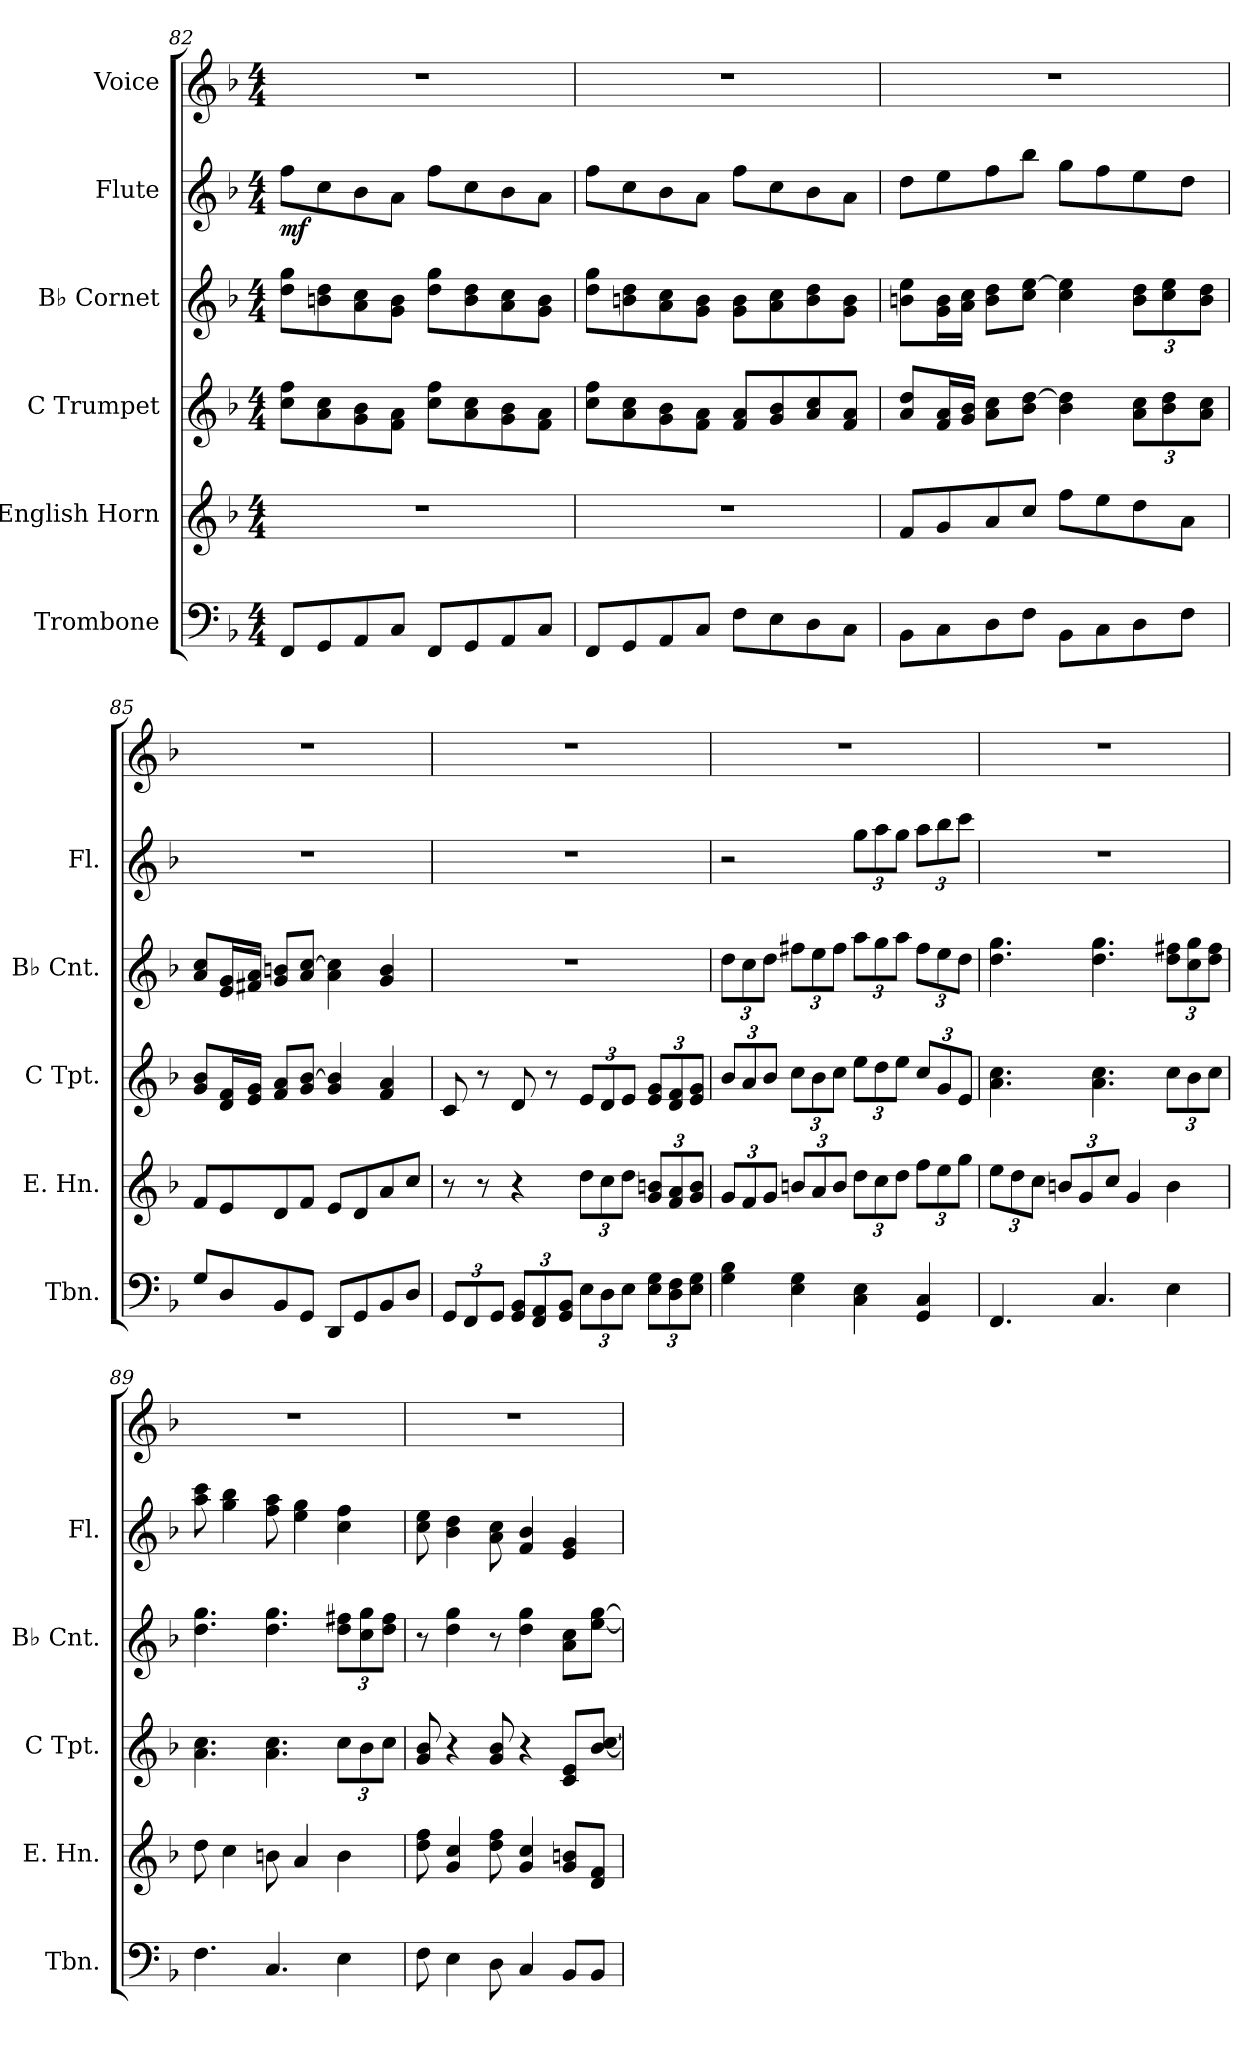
**kern	**kern	**kern	**kern	**kern	**dynam	**kern
*part6	*part5	*part4	*part3	*part2	*part2	*part1
*staff6	*staff5	*staff4	*staff3	*staff2	*staff2	*staff1
*I"Trombone	*I"English Horn	*I"C Trumpet	*I"B♭ Cornet	*I"Flute	*	*I"Voice
*I'Tbn.	*I'E. Hn.	*I'C Tpt.	*I'B♭ Cnt.	*I'Fl.	*	*
*clefF4	*clefG2	*clefG2	*clefG2	*clefG2	*	*clefG2
*	*ITrd4c7	*	*ITrd1c2	*	*	*
*k[b-]	*k[b-e-]	*k[b-]	*k[b-e-a-]	*k[b-]	*	*k[b-]
*M4/4	*M4/4	*M4/4	*M4/4	*M4/4	*	*M4/4
=82	=82	=82	=82	=82	=82	=82
!	!	!	!	!	!LO:DY:b	!
8FF/L	1r	8cc\ 8ff\L	8cc\ 8ff\L	8ff\L	mf	1r
8GG/	.	8a\ 8cc\	8an\ 8cc\	8cc\	.	.
8AA/	.	8g\ 8b-\	8g\ 8b-\	8b-\	.	.
8C/J	.	8f\ 8a\J	8f\ 8a\J	8a\J	.	.
8FF/L	.	8cc\ 8ff\L	8cc\ 8ff\L	8ff\L	.	.
8GG/	.	8a\ 8cc\	8a\ 8cc\	8cc\	.	.
8AA/	.	8g\ 8b-\	8g\ 8b-\	8b-\	.	.
8C/J	.	8f\ 8a\J	8f\ 8a\J	8a\J	.	.
=83	=83	=83	=83	=83	=83	=83
8FF/L	1r	8cc\ 8ff\L	8cc\ 8ff\L	8ff\L	.	1r
8GG/	.	8a\ 8cc\	8an\ 8cc\	8cc\	.	.
8AA/	.	8g\ 8b-\	8g\ 8b-\	8b-\	.	.
8C/J	.	8f\ 8a\J	8f\ 8a\J	8a\J	.	.
8F\L	.	8f/ 8a/L	8f\ 8a\L	8ff\L	.	.
8E\	.	8g/ 8b-/	8g\ 8b-\	8cc\	.	.
8D\	.	8a/ 8cc/	8a\ 8cc\	8b-\	.	.
8C\J	.	8f/ 8a/J	8f\ 8a\J	8a\J	.	.
=84	=84	=84	=84	=84	=84	=84
8BB-\L	8B-/L	8a/ 8dd/L	8an\ 8dd\L	8dd\L	.	1r
8C\	8c/	16f/ 16a/L	16f\ 16a\L	8ee\	.	.
.	.	16g/ 16b-/JJ	16g\ 16b-\JJ	.	.	.
8D\	8d/	8a\ 8cc\L	8a\ 8cc\L	8ff\	.	.
8F\J	8f/J	8b-\ [8dd\J	8b-\ [8dd\J	8bb-\J	.	.
8BB-\L	8b-\L	4b-\ 4dd\]	4b-\ 4dd\]	8gg\L	.	.
8C\	8a\	.	.	8ff\	.	.
*	*	*Xbrackettup	*Xbrackettup	*	*	*
8D\	8g\	12a\ 12cc\L	12a\ 12cc\L	8ee\	.	.
.	.	12b-\ 12dd\	12b-\ 12dd\	.	.	.
8F\J	8d\J	.	.	8dd\J	.	.
.	.	12a\ 12cc\J	12a\ 12cc\J	.	.	.
!!LO:PB:g=z
=85	=85	=85	=85	=85	=85	=85
8G/L	8B-/L	8g/ 8b-/L	8g/ 8b-/L	1r	.	1r
8D/	8A/	16d/ 16f/L	16d/ 16f/L	.	.	.
.	.	16e/ 16g/JJ	16en/ 16g/JJ	.	.	.
8BB-/	8G/	8f/ 8a/L	8f/ 8an/L	.	.	.
8GG/J	8B-/J	8g/ [8b-/J	8g/ [8b-/J	.	.	.
8DD/L	8A/L	4g/ 4b-/]	4g\ 4b-\]	.	.	.
8GG/	8G/	.	.	.	.	.
8BB-/	8d/	4f/ 4a/	4f/ 4a/	.	.	.
8D/J	8f/J	.	.	.	.	.
=86	=86	=86	=86	=86	=86	=86
*Xbrackettup	*	*	*	*	*	*
12GG/L	8r	8c/	1r	1r	.	1r
12FF/	.	.	.	.	.	.
.	8r	8r	.	.	.	.
12GG/J	.	.	.	.	.	.
12GG/ 12BB-/L	4r	8d/	.	.	.	.
12FF/ 12AA/	.	.	.	.	.	.
.	.	8r	.	.	.	.
12GG/ 12BB-/J	.	.	.	.	.	.
*	*Xbrackettup	*	*	*	*	*
12E\L	12g\L	12e/L	.	.	.	.
12D\	12f\	12d/	.	.	.	.
12E\J	12g\J	12e/J	.	.	.	.
12E\ 12G\L	12c/ 12en/L	12e/ 12g/L	.	.	.	.
12D\ 12F\	12B-/ 12d/	12d/ 12f/	.	.	.	.
12E\ 12G\J	12c/ 12e/J	12e/ 12g/J	.	.	.	.
=87	=87	=87	=87	=87	=87	=87
4G\ 4B-\	12c/L	12b-/L	12cc\L	2r	.	1r
.	12B-/	12a/	12b-\	.	.	.
.	12c/J	12b-/J	12cc\J	.	.	.
4E\ 4G\	12en/L	12cc\L	12een\L	.	.	.
.	12d/	12b-\	12dd\	.	.	.
.	12e/J	12cc\J	12ee\J	.	.	.
*	*	*	*	*Xbrackettup	*	*
4C\ 4E\	12g\L	12ee\L	12gg\L	12gg\L	.	.
.	12f\	12dd\	12ff\	12aa\	.	.
.	12g\J	12ee\J	12gg\J	12gg\J	.	.
4GG/ 4C/	12b-\L	12cc/L	12ee\L	12aa\L	.	.
.	12a\	12g/	12dd\	12bb-\	.	.
.	12cc\J	12e/J	12cc\J	12ccc\J	.	.
!!LO:LB:g=z
=88	=88	=88	=88	=88	=88	=88
4.FF/	12a\L	4.a\ 4.cc\	4.cc\ 4.ff\	1r	.	1r
.	12g\	.	.	.	.	.
.	12f\J	.	.	.	.	.
.	12en/L	.	.	.	.	.
.	12c/	.	.	.	.	.
4.C/	.	4.a\ 4.cc\	4.cc\ 4.ff\	.	.	.
.	12f/J	.	.	.	.	.
.	4c/	.	.	.	.	.
4E\	4e\	12cc\L	12cc\ 12een\L	.	.	.
.	.	12b-\	12b-\ 12ff\	.	.	.
.	.	12cc\J	12cc\ 12ee\J	.	.	.
=89	=89	=89	=89	=89	=89	=89
4.F\	8g\	4.a\ 4.cc\	4.cc\ 4.ff\	8aa\ 8ccc\	.	1r
.	4f\	.	.	4gg\ 4bb-\	.	.
4.C/	8en\	4.a\ 4.cc\	4.cc\ 4.ff\	8ff\ 8aa\	.	.
.	4d/	.	.	4ee\ 4gg\	.	.
4E\	4e\	12cc\L	12cc\ 12een\L	4cc\ 4ff\	.	.
.	.	12b-\	12b-\ 12ff\	.	.	.
.	.	12cc\J	12cc\ 12ee\J	.	.	.
=90	=90	=90	=90	=90	=90	=90
8F\	8g\ 8b-\	8g/ 8b-/	8r	8cc\ 8ee\	.	1r
4E\	4c/ 4f/	4r	4cc\ 4ff\	4b-\ 4dd\	.	.
8D\	8g\ 8b-\	8g/ 8b-/	8r	8a\ 8cc\	.	.
4C/	4c/ 4f/	4r	4cc\ 4ff\	4f/ 4b-/	.	.
8BB-/L	8c/ 8en/L	8c/ 8e/L	8g\ 8b-\L	4e/ 4g/	.	.
8BB-/J	8G/ 8B-/J	[8b-/ [8cc/J	[8dd\ [8ff\J	.	.	.
=	=	=	=	=	=	=
*-	*-	*-	*-	*-	*-	*-
